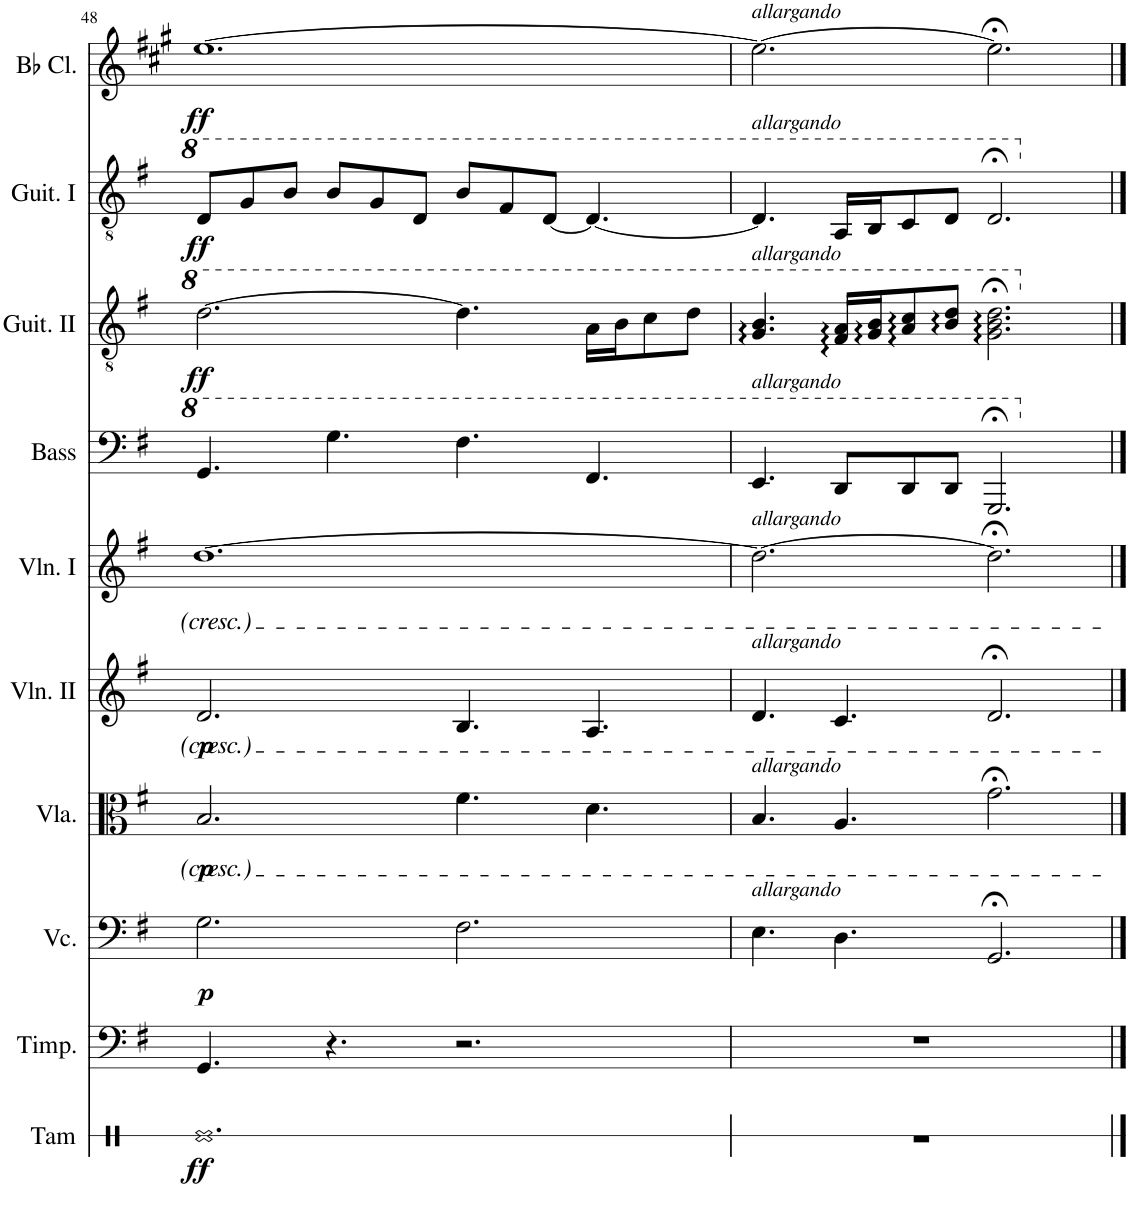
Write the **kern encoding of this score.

**kern	**kern	**dynam	**kern	**dynam	**kern	**dynam	**kern	**kern	**kern	**dynam	**kern	**dynam	**kern	**dynam
*part9	*part8	*part8	*part7	*part7	*part6	*part6	*part5	*part4	*part3	*part3	*part2	*part2	*part1	*part1
*staff9	*staff8	*staff8	*staff7	*staff7	*staff6	*staff6	*staff5	*staff4	*staff3	*staff3	*staff2	*staff2	*staff1	*staff1
*I"Timpani	*I"Violoncello	*	*I"Viola	*	*I"Violin II	*	*I"Violin I	*I"Acoustic Bass	*I"Classical Guitar II	*	*I"Classical Guitar I	*	*I"Bb Clarinet	*
*I'Timp.	*I'Vc.	*	*I'Vla.	*	*I'Vln. II	*	*I'Vln. I	*I'Bass	*I'Guit. II	*	*I'Guit. I	*	*I'Bb Cl.	*
!!LO:PB:g=z
*clefF4	*clefF4	*	*clefC3	*	*clefG2	*	*clefG2	*clefF4	*clefGv2	*	*clefGv2	*	*clefG2	*
*	*	*	*	*	*	*	*	*Trd7c12	*	*	*	*	*Trd1c2	*
*k[f#]	*k[f#]	*	*k[f#]	*	*k[f#]	*	*k[f#]	*k[f#]	*k[f#]	*	*k[f#]	*	*k[f#c#g#]	*
*M12/8	*M12/8	*	*M12/8	*	*M12/8	*	*M12/8	*M12/8	*M12/8	*	*M12/8	*	*M12/8	*
=48	=48	=48	=48	=48	=48	=48	=48	=48	=48	=48	=48	=48	=48	=48
!	!	!LO:DY:b	!	!LO:DY:b	!	!LO:DY:b	!	!	!	!LO:DY:b	!	!LO:DY:b	!	!LO:DY:b
4.GG/	2.G\	p	2.B/	p	2.d/	p	[1.dd	4.G/	[2.dd\	ff	8d/L	ff	[1.ee	ff
.	.	.	.	.	.	.	.	.	.	.	8g/	.	.	.
.	.	.	.	.	.	.	.	.	.	.	8b/J	.	.	.
4.r	.	.	.	.	.	.	.	4.g\	.	.	8b/L	.	.	.
.	.	.	.	.	.	.	.	.	.	.	8g/	.	.	.
.	.	.	.	.	.	.	.	.	.	.	8d/J	.	.	.
2.r	2.F#\	.	4.f#\	.	4.B/	.	.	4.f#\	4.dd\]	.	8b/L	.	.	.
.	.	.	.	.	.	.	.	.	.	.	8f#/	.	.	.
.	.	.	.	.	.	.	.	.	.	.	[8d/J	.	.	.
.	.	.	4.d\	.	4.A/	.	.	4.F#/	16a\LL	.	4.d/_	.	.	.
.	.	.	.	.	.	.	.	.	16b\J	.	.	.	.	.
.	.	.	.	.	.	.	.	.	8cc\	.	.	.	.	.
.	.	.	.	.	.	.	.	.	8dd\J	.	.	.	.	.
=49	=49	=49	=49	=49	=49	=49	=49	=49	=49	=49	=49	=49	=49	=49
!	!	!	!	!	!	!	!	!	!	!	!	!	!LO:TX:a:i:t=allargando	!
!	!	!	!	!	!	!	!	!	!	!	!LO:TX:a:i:t=allargando	!	!	!
!	!	!	!	!	!	!	!	!	!LO:TX:a:i:t=allargando	!	!	!	!	!
!	!	!	!	!	!	!	!	!LO:TX:a:i:t=allargando	!	!	!	!	!	!
!	!	!	!	!	!	!	!LO:TX:a:i:t=allargando	!	!	!	!	!	!	!
!	!	!	!	!	!LO:TX:a:i:t=allargando	!	!	!	!	!	!	!	!	!
!	!	!	!LO:TX:a:i:t=allargando	!	!	!	!	!	!	!	!	!	!	!
!	!LO:TX:a:i:t=allargando	!	!	!	!	!	!	!	!	!	!	!	!	!
1.r	4.E\	.	4.B/	.	4.d/	.	2.dd\_	4.E/	4.g/ 4.b/	.	4.d/]	.	2.ee\_	.
.	4.D\	.	4.A/	.	4.c/	.	.	8D/L	16f#/ 16a/LL	.	16A/LL	.	.	.
.	.	.	.	.	.	.	.	.	16g/ 16b/J	.	16B/J	.	.	.
.	.	.	.	.	.	.	.	8D/	8a/ 8cc/	.	8c/	.	.	.
.	.	.	.	.	.	.	.	8D/J	8b/ 8dd/J	.	8d/J	.	.	.
.	2.GG;</	.	2.g;<\	.	2.d;</	.	2.dd;<\]	2.GG;</	2.g\;< 2.b\;< 2.dd\;<	.	2.d;</	.	2.ee;<\]	.
==	==	==	==	==	==	==	==	==	==	==	==	==	==	==
*-	*-	*-	*-	*-	*-	*-	*-	*-	*-	*-	*-	*-	*-	*-
